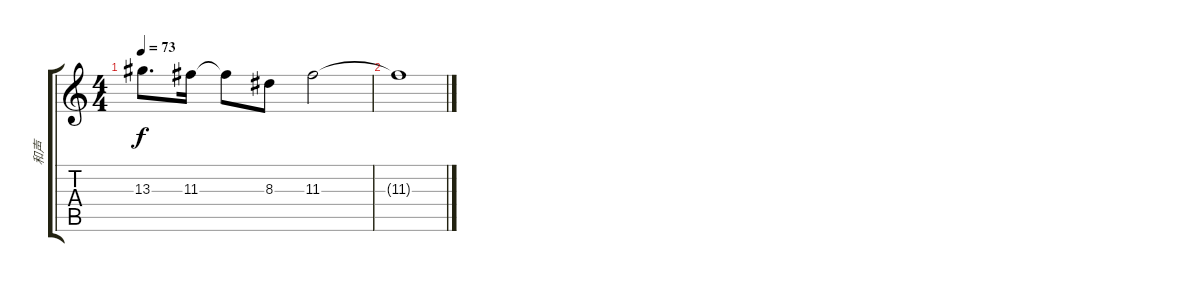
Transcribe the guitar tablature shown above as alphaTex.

\track ("和声" "和声") {instrument acousticguitarsteel}
\staff {score tabs}
\tuning (E4 B3 G3 D3 A2 E2) {hide}
\ts (4 4)
\tempo 73
\clef g2
\ks c
13.3.8{d dy f} 11.3.16 11.3{t}.8 8.3.8 11.3.2 |
11.3{t}.1
